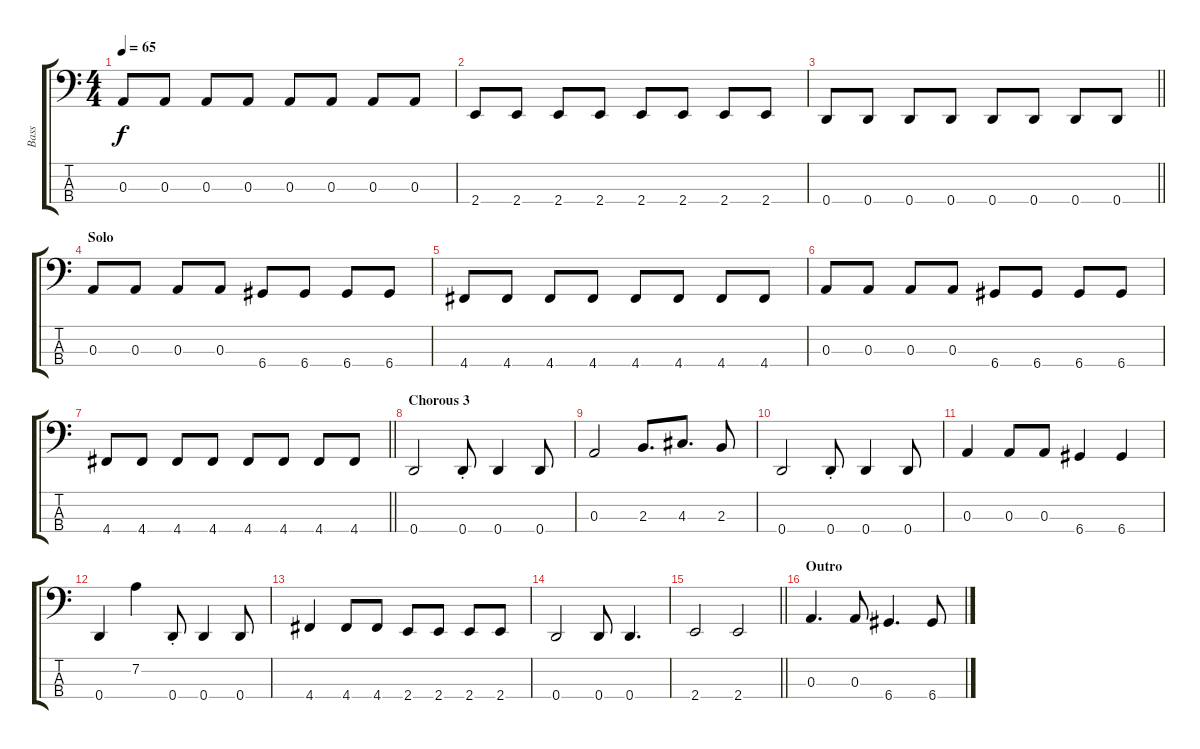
\track ("Bass" "Bass") {instrument electricbassfinger}
\staff {score tabs}
\tuning (G2 D2 A1 D1) {hide}
\ts (4 4)
\tempo 65
\clef f4
\ks c
0.3.8{dy f} 0.3.8 0.3.8 0.3.8 0.3.8 0.3.8 0.3.8 0.3.8 |
2.4.8 2.4.8 2.4.8 2.4.8 2.4.8 2.4.8 2.4.8 2.4.8 |
\barLineRight lightlight
0.4.8 0.4.8 0.4.8 0.4.8 0.4.8 0.4.8 0.4.8 0.4.8 |
\section ("" "Solo")
0.3.8 0.3.8 0.3.8 0.3.8 6.4.8 6.4.8 6.4.8 6.4.8 |
4.4.8 4.4.8 4.4.8 4.4.8 4.4.8 4.4.8 4.4.8 4.4.8 |
0.3.8 0.3.8 0.3.8 0.3.8 6.4.8 6.4.8 6.4.8 6.4.8 |
\barLineRight lightlight
4.4.8 4.4.8 4.4.8 4.4.8 4.4.8 4.4.8 4.4.8 4.4.8 |
\section ("" "Chorous 3")
0.4.2 0.4{st}.8 0.4.4 0.4.8 |
0.3.2 2.3.8{d} 4.3.8{d} 2.3.8 |
0.4.2 0.4{st}.8 0.4.4 0.4.8 |
0.3.4 0.3.8 0.3.8 6.4.4 6.4.4 |
0.4.4 7.2.4 0.4{st}.8 0.4.4 0.4.8 |
4.4.4 4.4.8 4.4.8 2.4.8 2.4.8 2.4.8 2.4.8 |
0.4.2 0.4.8 0.4.4{d} |
\barLineRight lightlight
2.4.2 2.4.2 |
\section ("" "Outro")
0.3.4{d} 0.3.8 6.4.4{d} 6.4.8
